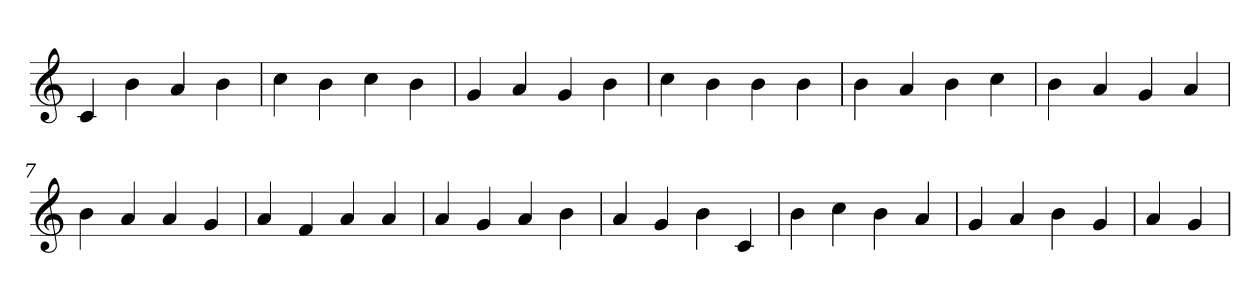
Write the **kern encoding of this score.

**kern
*part1
*staff1
*clefG2
=1
4c
4b
4a
4b
=2
4cc
4b
4cc
4b
=3
4g
4a
4g
4b
=4
4cc
4b
4b
4b
=5
4b
4a
4b
4cc
=6
4b
4a
4g
4a
=7
4b
4a
4a
4g
=8
4a
4f
4a
4a
=9
4a
4g
4a
4b
=10
4a
4g
4b
4c
=11
4b
4cc
4b
4a
=12
4g
4a
4b
4g
=13
4a
4g
=
*-
